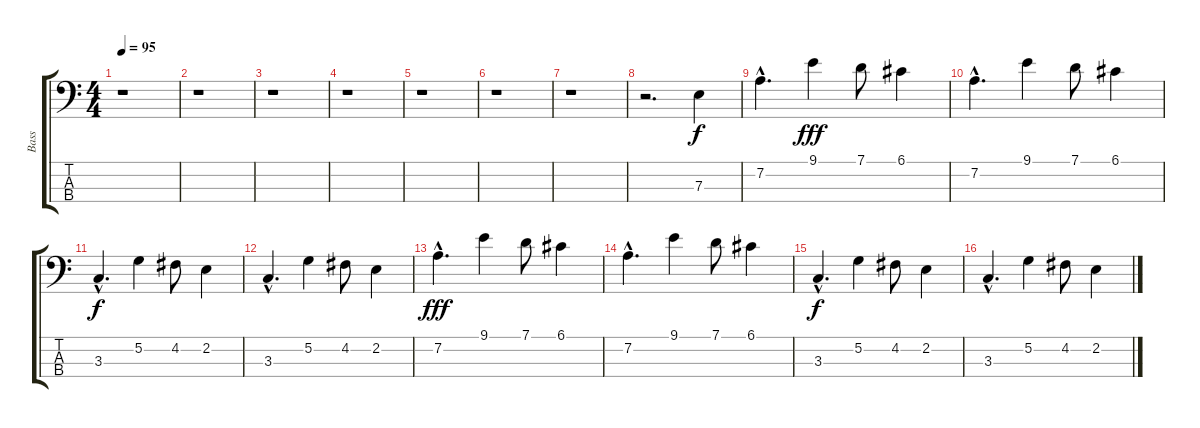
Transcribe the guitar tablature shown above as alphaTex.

\track ("Bass" "Bass") {instrument electricbassfinger}
\staff {score tabs}
\tuning (G2 D2 A1 E1) {hide}
\ts (4 4)
\tempo 95
\clef f4
\ks c
r.1{dy f} |
r.1 |
r.1 |
r.1 |
r.1 |
r.1 |
r.1 |
r.2{d} 7.3.4 |
7.2{hac}.4{d} 9.1.4{dy fff} 7.1.8 6.1.4 |
7.2{hac}.4{d} 9.1.4 7.1.8 6.1.4 |
3.3{hac}.4{d dy f} 5.2.4 4.2.8 2.2.4 |
3.3{hac}.4{d} 5.2.4 4.2.8 2.2.4 |
7.2{hac}.4{d dy fff} 9.1.4 7.1.8 6.1.4 |
7.2{hac}.4{d} 9.1.4 7.1.8 6.1.4 |
3.3{hac}.4{d dy f} 5.2.4 4.2.8 2.2.4 |
3.3{hac}.4{d} 5.2.4 4.2.8 2.2.4
